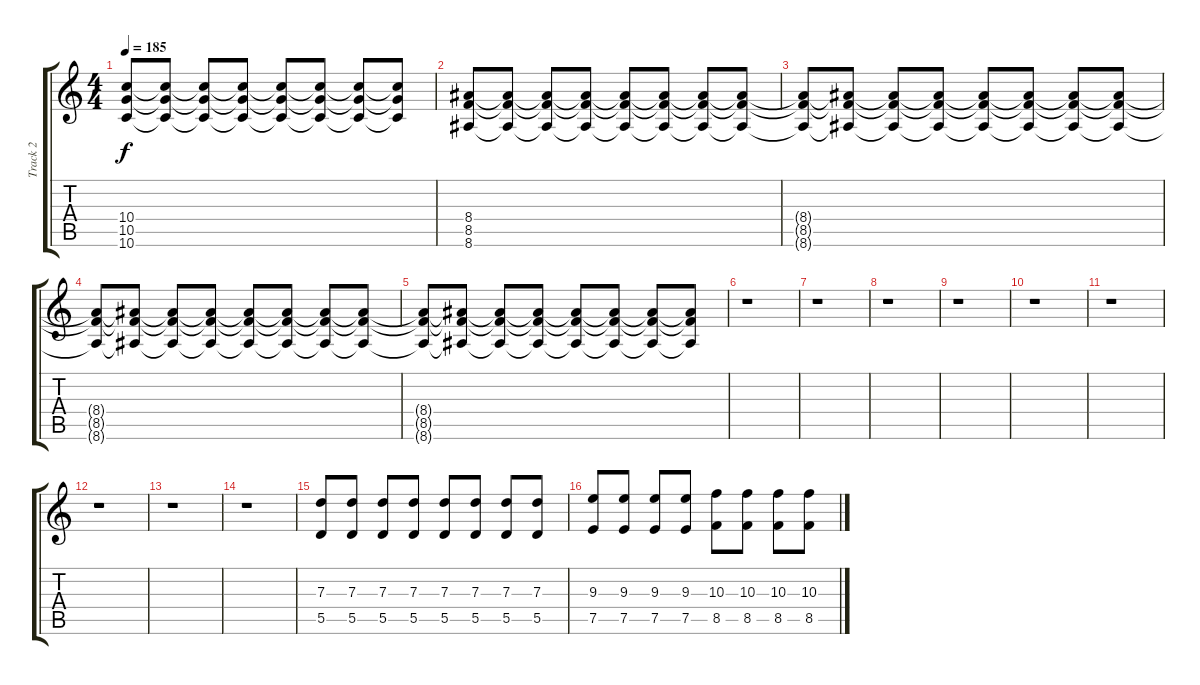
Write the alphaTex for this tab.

\track ("Track 2" "Track 2") {instrument distortionguitar}
\staff {score tabs}
\tuning (E4 B3 G3 D3 A2 D2) {hide}
\ts (4 4)
\tempo 185
\clef g2
\ks c
(10.4 10.5 10.6).8{dy f} (10.4{t} 10.5{t} 10.6{t}).8 (10.4{t} 10.5{t} 10.6{t}).8 (10.4{t} 10.5{t} 10.6{t}).8 (10.4{t} 10.5{t} 10.6{t}).8 (10.4{t} 10.5{t} 10.6{t}).8 (10.4{t} 10.5{t} 10.6{t}).8 (10.4{t} 10.5{t} 10.6{t}).8 |
(8.4 8.5 8.6).8 (8.4{t} 8.5{t} 8.6{t}).8 (8.4{t} 8.5{t} 8.6{t}).8 (8.4{t} 8.5{t} 8.6{t}).8 (8.4{t} 8.5{t} 8.6{t}).8 (8.4{t} 8.5{t} 8.6{t}).8 (8.4{t} 8.5{t} 8.6{t}).8 (8.4{t} 8.5{t} 8.6{t}).8 |
(8.4{t} 8.5{t} 8.6{t}).8 (8.4{t} 8.5{t} 8.6{t}).8 (8.4{t} 8.5{t} 8.6{t}).8 (8.4{t} 8.5{t} 8.6{t}).8 (8.4{t} 8.5{t} 8.6{t}).8 (8.4{t} 8.5{t} 8.6{t}).8 (8.4{t} 8.5{t} 8.6{t}).8 (8.4{t} 8.5{t} 8.6{t}).8 |
(8.4{t} 8.5{t} 8.6{t}).8 (8.4{t} 8.5{t} 8.6{t}).8 (8.4{t} 8.5{t} 8.6{t}).8 (8.4{t} 8.5{t} 8.6{t}).8 (8.4{t} 8.5{t} 8.6{t}).8 (8.4{t} 8.5{t} 8.6{t}).8 (8.4{t} 8.5{t} 8.6{t}).8 (8.4{t} 8.5{t} 8.6{t}).8 |
(8.4{t} 8.5{t} 8.6{t}).8 (8.4{t} 8.5{t} 8.6{t}).8 (8.4{t} 8.5{t} 8.6{t}).8 (8.4{t} 8.5{t} 8.6{t}).8 (8.4{t} 8.5{t} 8.6{t}).8 (8.4{t} 8.5{t} 8.6{t}).8 (8.4{t} 8.5{t} 8.6{t}).8 (8.4{t} 8.5{t} 8.6{t}).8 |
r.1 |
r.1 |
r.1 |
r.1 |
r.1 |
r.1 |
r.1 |
r.1 |
r.1 |
(7.3 5.5).8 (7.3 5.5).8 (7.3 5.5).8 (7.3 5.5).8 (7.3 5.5).8 (7.3 5.5).8 (7.3 5.5).8 (7.3 5.5).8 |
(9.3 7.5).8 (9.3 7.5).8 (9.3 7.5).8 (9.3 7.5).8 (10.3 8.5).8 (10.3 8.5).8 (10.3 8.5).8 (10.3 8.5).8
